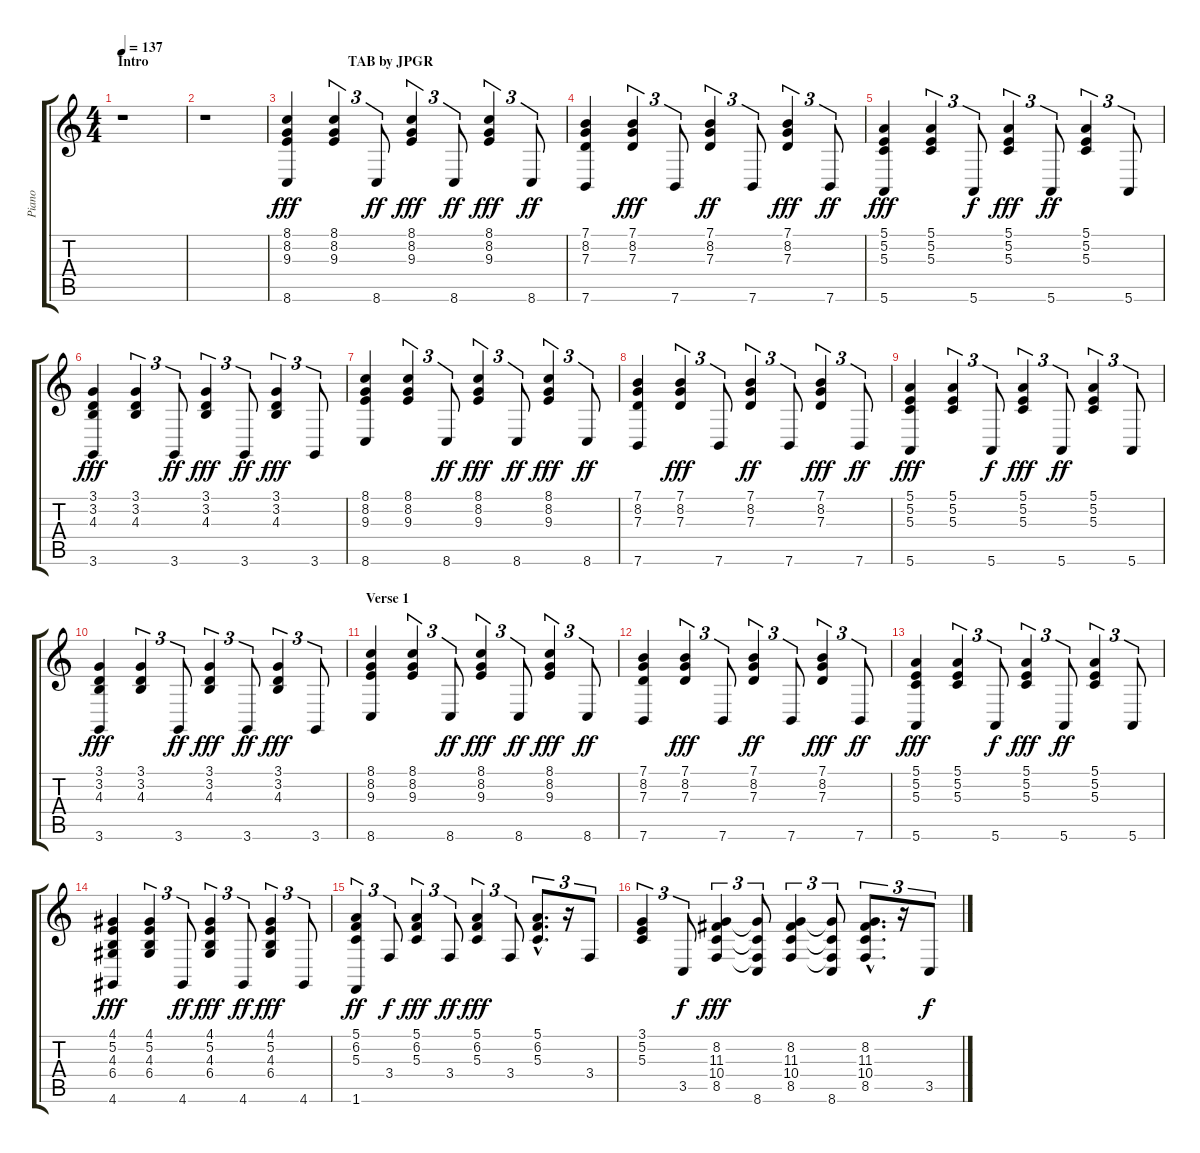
\track ("Piano" "Piano") {instrument acousticgrandpiano}
\staff {score tabs}
\tuning (E4 B3 G3 D3 A2 E2) {hide}
\ts (4 4)
\section ("" "Intro                                                         TAB by JPGR        ")
\tempo 137
\clef g2
\ks c
r.1{dy fff instrument acousticgrandpiano} |
r.1 |
(8.1 8.2 9.3 8.6).4 (8.1 8.2 9.3).4{tu (3 2)} 8.6.8{tu (3 2) dy ff} (8.1 8.2 9.3).4{tu (3 2) dy fff} 8.6.8{tu (3 2) dy ff} (8.1 8.2 9.3).4{tu (3 2) dy fff} 8.6.8{tu (3 2) dy ff} |
(7.1 8.2 7.3 7.6).4 (7.1 8.2 7.3).4{tu (3 2) dy fff} 7.6.8{tu (3 2)} (7.1 8.2 7.3).4{tu (3 2) dy ff} 7.6.8{tu (3 2)} (7.1 8.2 7.3).4{tu (3 2) dy fff} 7.6.8{tu (3 2) dy ff} |
(5.1 5.2 5.3 5.6).4{dy fff} (5.1 5.2 5.3).4{tu (3 2)} 5.6.8{tu (3 2) dy f} (5.1 5.2 5.3).4{tu (3 2) dy fff} 5.6.8{tu (3 2) dy ff} (5.1 5.2 5.3).4{tu (3 2)} 5.6.8{tu (3 2)} |
(3.1 3.2 4.3 3.6).4{dy fff} (3.1 3.2 4.3).4{tu (3 2)} 3.6.8{tu (3 2) dy ff} (3.1 3.2 4.3).4{tu (3 2) dy fff} 3.6.8{tu (3 2) dy ff} (3.1 3.2 4.3).4{tu (3 2) dy fff} 3.6.8{tu (3 2)} |
(8.1 8.2 9.3 8.6).4 (8.1 8.2 9.3).4{tu (3 2)} 8.6.8{tu (3 2) dy ff} (8.1 8.2 9.3).4{tu (3 2) dy fff} 8.6.8{tu (3 2) dy ff} (8.1 8.2 9.3).4{tu (3 2) dy fff} 8.6.8{tu (3 2) dy ff} |
(7.1 8.2 7.3 7.6).4 (7.1 8.2 7.3).4{tu (3 2) dy fff} 7.6.8{tu (3 2)} (7.1 8.2 7.3).4{tu (3 2) dy ff} 7.6.8{tu (3 2)} (7.1 8.2 7.3).4{tu (3 2) dy fff} 7.6.8{tu (3 2) dy ff} |
(5.1 5.2 5.3 5.6).4{dy fff} (5.1 5.2 5.3).4{tu (3 2)} 5.6.8{tu (3 2) dy f} (5.1 5.2 5.3).4{tu (3 2) dy fff} 5.6.8{tu (3 2) dy ff} (5.1 5.2 5.3).4{tu (3 2)} 5.6.8{tu (3 2)} |
(3.1 3.2 4.3 3.6).4{dy fff} (3.1 3.2 4.3).4{tu (3 2)} 3.6.8{tu (3 2) dy ff} (3.1 3.2 4.3).4{tu (3 2) dy fff} 3.6.8{tu (3 2) dy ff} (3.1 3.2 4.3).4{tu (3 2) dy fff} 3.6.8{tu (3 2)} |
\section ("" "Verse 1")
(8.1 8.2 9.3 8.6).4 (8.1 8.2 9.3).4{tu (3 2)} 8.6.8{tu (3 2) dy ff} (8.1 8.2 9.3).4{tu (3 2) dy fff} 8.6.8{tu (3 2) dy ff} (8.1 8.2 9.3).4{tu (3 2) dy fff} 8.6.8{tu (3 2) dy ff} |
(7.1 8.2 7.3 7.6).4 (7.1 8.2 7.3).4{tu (3 2) dy fff} 7.6.8{tu (3 2)} (7.1 8.2 7.3).4{tu (3 2) dy ff} 7.6.8{tu (3 2)} (7.1 8.2 7.3).4{tu (3 2) dy fff} 7.6.8{tu (3 2) dy ff} |
(5.1 5.2 5.3 5.6).4{dy fff} (5.1 5.2 5.3).4{tu (3 2)} 5.6.8{tu (3 2) dy f} (5.1 5.2 5.3).4{tu (3 2) dy fff} 5.6.8{tu (3 2) dy ff} (5.1 5.2 5.3).4{tu (3 2)} 5.6.8{tu (3 2)} |
(4.1 5.2 4.3 6.4 4.6).4{dy fff} (4.1 5.2 4.3 6.4).4{tu (3 2)} 4.6.8{tu (3 2) dy ff} (4.1 5.2 4.3 6.4).4{tu (3 2) dy fff} 4.6.8{tu (3 2) dy ff} (4.1 5.2 4.3 6.4).4{tu (3 2) dy fff} 4.6.8{tu (3 2)} |
(5.1 6.2 5.3 1.6).4{tu (3 2) dy ff} 3.4.8{tu (3 2) dy f} (5.1 6.2 5.3).4{tu (3 2) dy fff} 3.4.8{tu (3 2) dy ff} (5.1 6.2 5.3).4{tu (3 2) dy fff} 3.4.8{tu (3 2)} (5.1{hac} 6.2 5.3{hac}).8{d tu (3 2)} r.16{tu (3 2)} 3.4.8{tu (3 2)} |
(3.1 5.2 5.3).4{tu (3 2)} 3.5.8{tu (3 2) dy f} (8.2 11.3 10.4 8.5).4{tu (3 2) dy fff} (8.2{t} 10.4{t} 8.5{t} 8.6).8{tu (3 2)} (8.2 11.3 10.4 8.5).4{tu (3 2)} (8.2{t} 10.4{t} 8.5{t} 8.6).8{tu (3 2)} (8.2{hac} 11.3 10.4{hac} 8.5{hac}).8{d tu (3 2)} r.16{tu (3 2)} 3.5.8{tu (3 2) dy f}
